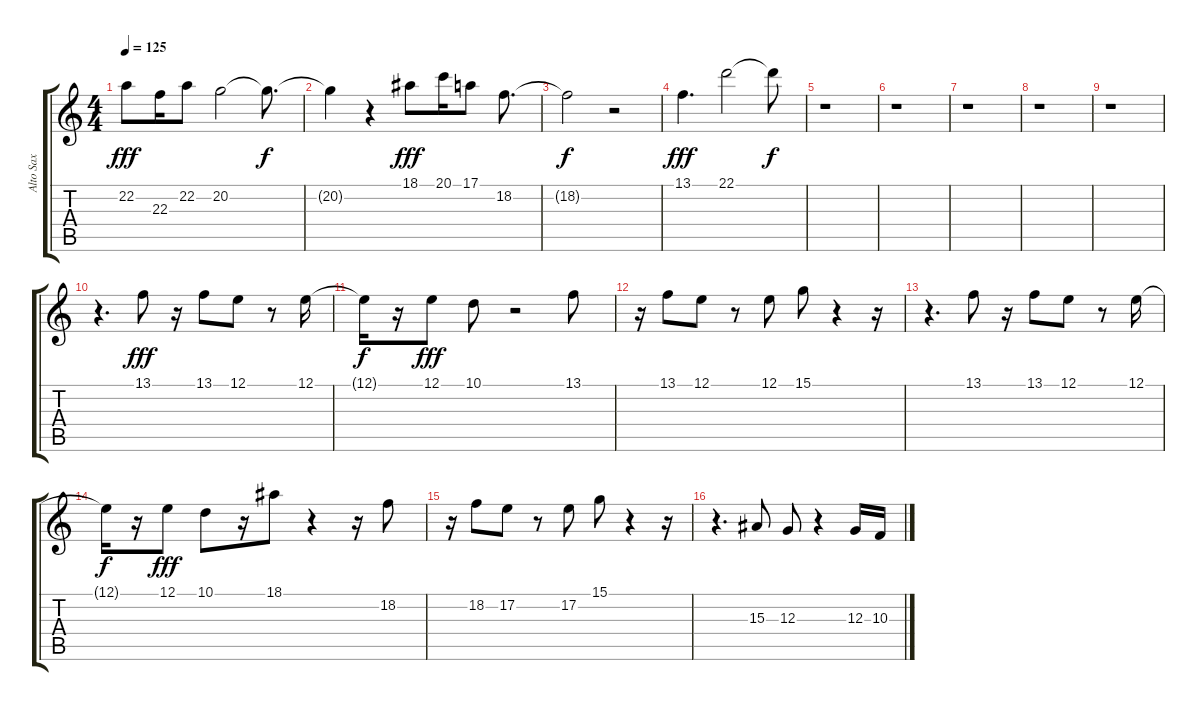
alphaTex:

\track ("Alto Sax" "Alto Sax") {instrument tenorsax}
\staff {score tabs}
\tuning (E4 B3 G3 D3 A2 E2) {hide}
\ts (4 4)
\tempo 125
\clef g2
\ks c
22.2.8{dy fff} 22.3.16 22.2.8 20.2.2 20.2{t}.8{d dy f} |
20.2{t}.4 r.4 18.1.8{dy fff} 20.1.16 17.1.8 18.2.8{d} |
18.2{t}.2{dy f} r.2 |
13.1.4{d dy fff} 22.1.2 22.1{t}.8{dy f} |
r.1 |
r.1 |
r.1 |
r.1 |
r.1 |
r.4{d} 13.1.8{dy fff} r.16 13.1.8 12.1.8 r.8 12.1.16 |
12.1{t}.16{dy f} r.16 12.1.8{dy fff} 10.1.8 r.2 13.1.8 |
r.16 13.1.8 12.1.8 r.8 12.1.8 15.1.8 r.4 r.16 |
r.4{d} 13.1.8 r.16 13.1.8 12.1.8 r.8 12.1.16 |
12.1{t}.16{dy f} r.16 12.1.8{dy fff} 10.1.8 r.16 18.1.8 r.4 r.16 18.2.8 |
r.16 18.2.8 17.2.8 r.8 17.2.8 15.1.8 r.4 r.16 |
r.4{d} 15.3.8 12.3.8 r.4 12.3.16 10.3.16
